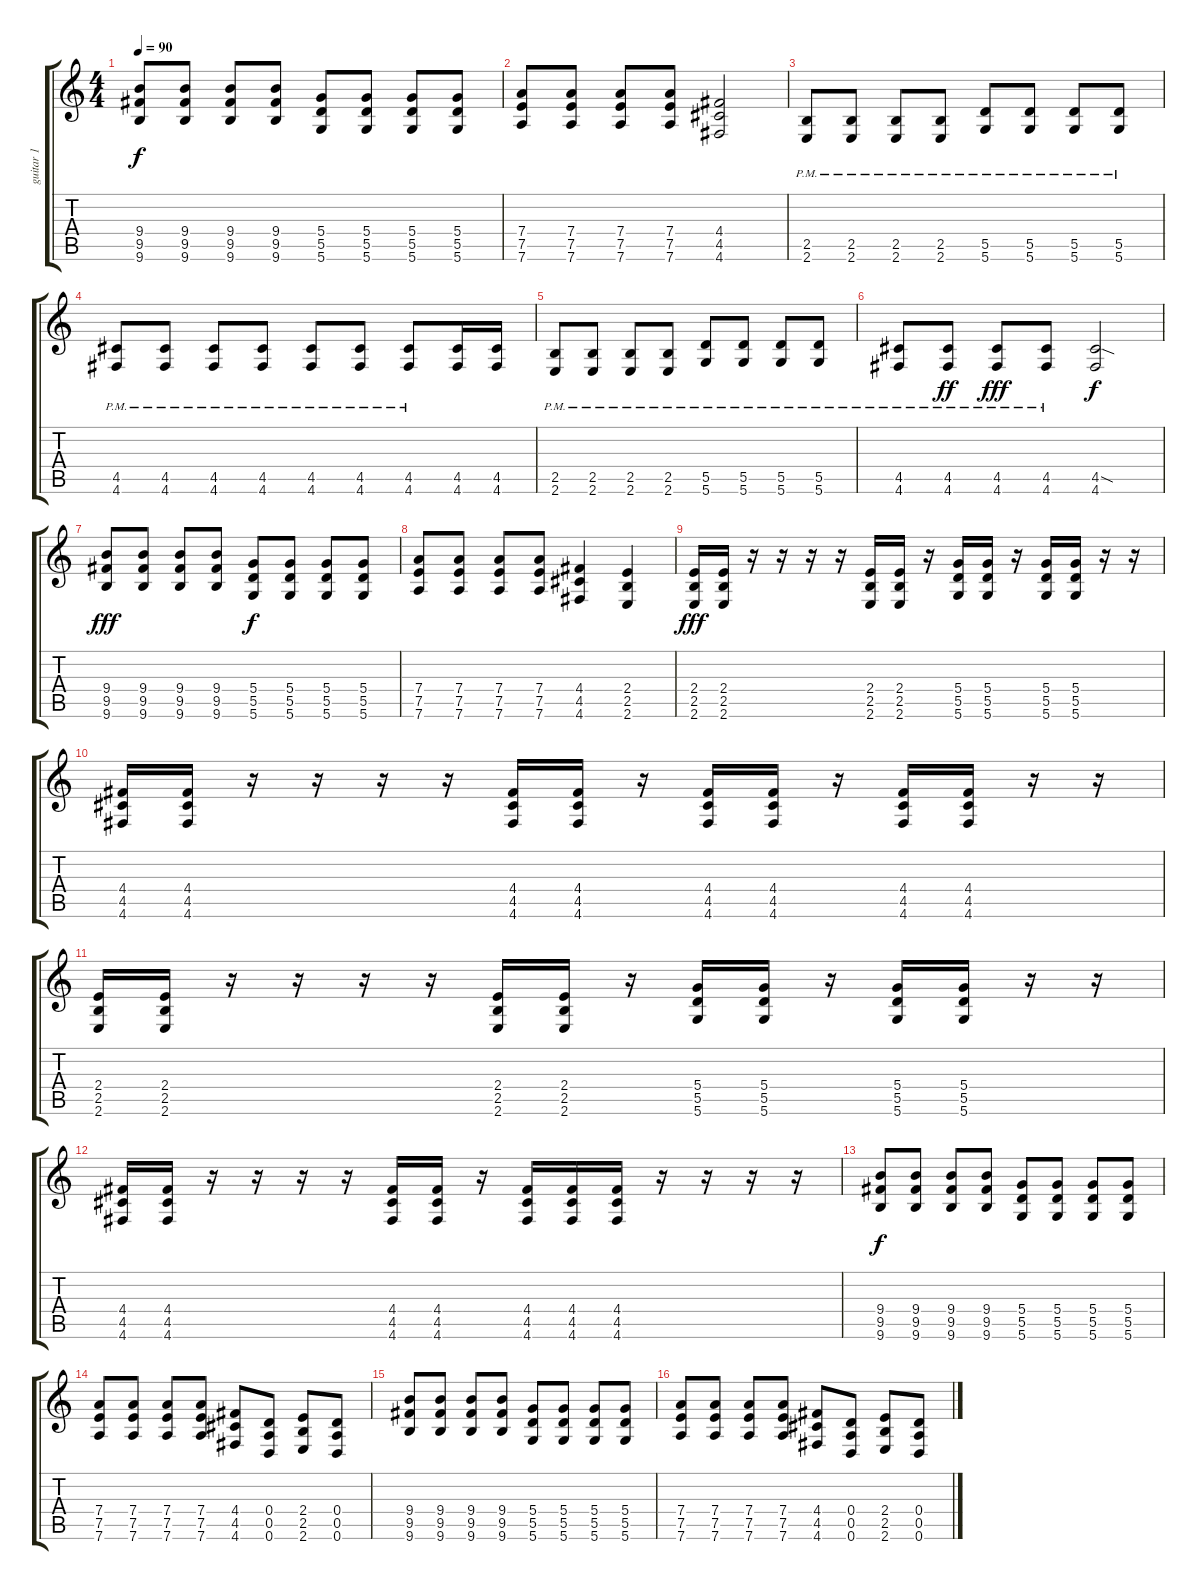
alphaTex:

\track ("guitar 1" "guitar 1") {instrument distortionguitar}
\staff {score tabs}
\tuning (E4 B3 G3 D3 A2 D2) {hide}
\ts (4 4)
\tempo 90
\clef g2
\ks c
(9.4 9.5 9.6).8{dy f} (9.4 9.5 9.6).8 (9.4 9.5 9.6).8 (9.4 9.5 9.6).8 (5.4 5.5 5.6).8 (5.4 5.5 5.6).8 (5.4 5.5 5.6).8 (5.4 5.5 5.6).8 |
(7.4 7.5 7.6).8 (7.4 7.5 7.6).8 (7.4 7.5 7.6).8 (7.4 7.5 7.6).8 (4.4 4.5 4.6).2 |
(2.5{pm} 2.6{pm}).8 (2.5{pm} 2.6{pm}).8 (2.5{pm} 2.6{pm}).8 (2.5{pm} 2.6{pm}).8 (5.5{pm} 5.6{pm}).8 (5.5{pm} 5.6{pm}).8 (5.5{pm} 5.6{pm}).8 (5.5{pm} 5.6{pm}).8 |
(4.5{pm} 4.6{pm}).8 (4.5{pm} 4.6{pm}).8 (4.5{pm} 4.6{pm}).8 (4.5{pm} 4.6{pm}).8 (4.5{pm} 4.6{pm}).8 (4.5{pm} 4.6{pm}).8 (4.5{pm} 4.6{pm}).8 (4.5 4.6).16 (4.5 4.6).16 |
(2.5{pm} 2.6{pm}).8 (2.5{pm} 2.6{pm}).8 (2.5{pm} 2.6{pm}).8 (2.5{pm} 2.6{pm}).8 (5.5{pm} 5.6{pm}).8 (5.5{pm} 5.6{pm}).8 (5.5{pm} 5.6{pm}).8 (5.5{pm} 5.6{pm}).8 |
(4.5{pm} 4.6{pm}).8 (4.5{pm} 4.6{pm}).8{dy ff} (4.5{pm} 4.6{pm}).8{dy fff} (4.5{pm} 4.6{pm}).8 (4.5{sod} 4.6).2{dy f} |
(9.4 9.5 9.6).8{dy fff} (9.4 9.5 9.6).8 (9.4 9.5 9.6).8 (9.4 9.5 9.6).8 (5.4 5.5 5.6).8{dy f} (5.4 5.5 5.6).8 (5.4 5.5 5.6).8 (5.4 5.5 5.6).8 |
(7.4 7.5 7.6).8 (7.4 7.5 7.6).8 (7.4 7.5 7.6).8 (7.4 7.5 7.6).8 (4.4 4.5 4.6).4 (2.4 2.5 2.6).4 |
(2.4 2.5 2.6).16{dy fff} (2.4 2.5 2.6).16 r.16 r.16 r.16 r.16 (2.4 2.5 2.6).16 (2.4 2.5 2.6).16 r.16 (5.4 5.5 5.6).16 (5.4 5.5 5.6).16 r.16 (5.4 5.5 5.6).16 (5.4 5.5 5.6).16 r.16 r.16 |
(4.4 4.5 4.6).16 (4.4 4.5 4.6).16 r.16 r.16 r.16 r.16 (4.4 4.5 4.6).16 (4.4 4.5 4.6).16 r.16 (4.4 4.5 4.6).16 (4.4 4.5 4.6).16 r.16 (4.4 4.5 4.6).16 (4.4 4.5 4.6).16 r.16 r.16 |
(2.4 2.5 2.6).16 (2.4 2.5 2.6).16 r.16 r.16 r.16 r.16 (2.4 2.5 2.6).16 (2.4 2.5 2.6).16 r.16 (5.4 5.5 5.6).16 (5.4 5.5 5.6).16 r.16 (5.4 5.5 5.6).16 (5.4 5.5 5.6).16 r.16 r.16 |
(4.4 4.5 4.6).16 (4.4 4.5 4.6).16 r.16 r.16 r.16 r.16 (4.4 4.5 4.6).16 (4.4 4.5 4.6).16 r.16 (4.4 4.5 4.6).16 (4.4 4.5 4.6).16 (4.4 4.5 4.6).16 r.16 r.16 r.16 r.16 |
(9.4 9.5 9.6).8{dy f} (9.4 9.5 9.6).8 (9.4 9.5 9.6).8 (9.4 9.5 9.6).8 (5.4 5.5 5.6).8 (5.4 5.5 5.6).8 (5.4 5.5 5.6).8 (5.4 5.5 5.6).8 |
(7.4 7.5 7.6).8 (7.4 7.5 7.6).8 (7.4 7.5 7.6).8 (7.4 7.5 7.6).8 (4.4 4.5 4.6).8 (0.4 0.5 0.6).8 (2.4 2.5 2.6).8 (0.4 0.5 0.6).8 |
(9.4 9.5 9.6).8 (9.4 9.5 9.6).8 (9.4 9.5 9.6).8 (9.4 9.5 9.6).8 (5.4 5.5 5.6).8 (5.4 5.5 5.6).8 (5.4 5.5 5.6).8 (5.4 5.5 5.6).8 |
(7.4 7.5 7.6).8 (7.4 7.5 7.6).8 (7.4 7.5 7.6).8 (7.4 7.5 7.6).8 (4.4 4.5 4.6).8 (0.4 0.5 0.6).8 (2.4 2.5 2.6).8 (0.4 0.5 0.6).8
